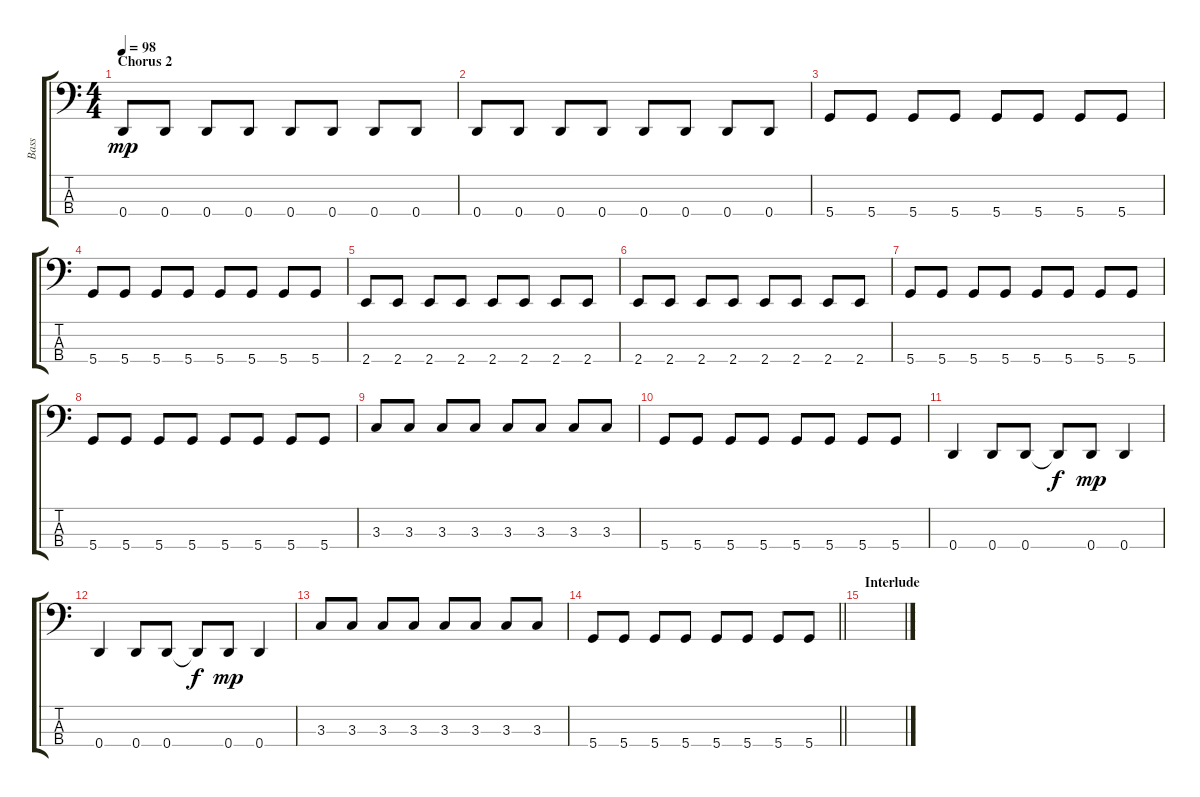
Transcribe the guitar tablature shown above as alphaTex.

\track ("Bass" "Bass") {instrument electricbassfinger}
\staff {score tabs}
\tuning (G2 D2 A1 D1) {hide}
\ts (4 4)
\section ("" "Chorus 2")
\tempo 98
\clef f4
\ks c
0.4.8{dy mp} 0.4.8 0.4.8 0.4.8 0.4.8 0.4.8 0.4.8 0.4.8 |
0.4.8 0.4.8 0.4.8 0.4.8 0.4.8 0.4.8 0.4.8 0.4.8 |
5.4.8 5.4.8 5.4.8 5.4.8 5.4.8 5.4.8 5.4.8 5.4.8 |
5.4.8 5.4.8 5.4.8 5.4.8 5.4.8 5.4.8 5.4.8 5.4.8 |
2.4.8 2.4.8 2.4.8 2.4.8 2.4.8 2.4.8 2.4.8 2.4.8 |
2.4.8 2.4.8 2.4.8 2.4.8 2.4.8 2.4.8 2.4.8 2.4.8 |
5.4.8 5.4.8 5.4.8 5.4.8 5.4.8 5.4.8 5.4.8 5.4.8 |
5.4.8 5.4.8 5.4.8 5.4.8 5.4.8 5.4.8 5.4.8 5.4.8 |
3.3.8 3.3.8 3.3.8 3.3.8 3.3.8 3.3.8 3.3.8 3.3.8 |
5.4.8 5.4.8 5.4.8 5.4.8 5.4.8 5.4.8 5.4.8 5.4.8 |
0.4.4 0.4.8 0.4.8 0.4{t}.8{dy f} 0.4.8{dy mp} 0.4.4 |
0.4.4 0.4.8 0.4.8 0.4{t}.8{dy f} 0.4.8{dy mp} 0.4.4 |
3.3.8 3.3.8 3.3.8 3.3.8 3.3.8 3.3.8 3.3.8 3.3.8 |
\barLineRight lightlight
5.4.8 5.4.8 5.4.8 5.4.8 5.4.8 5.4.8 5.4.8 5.4.8 |
\section ("" "Interlude")
